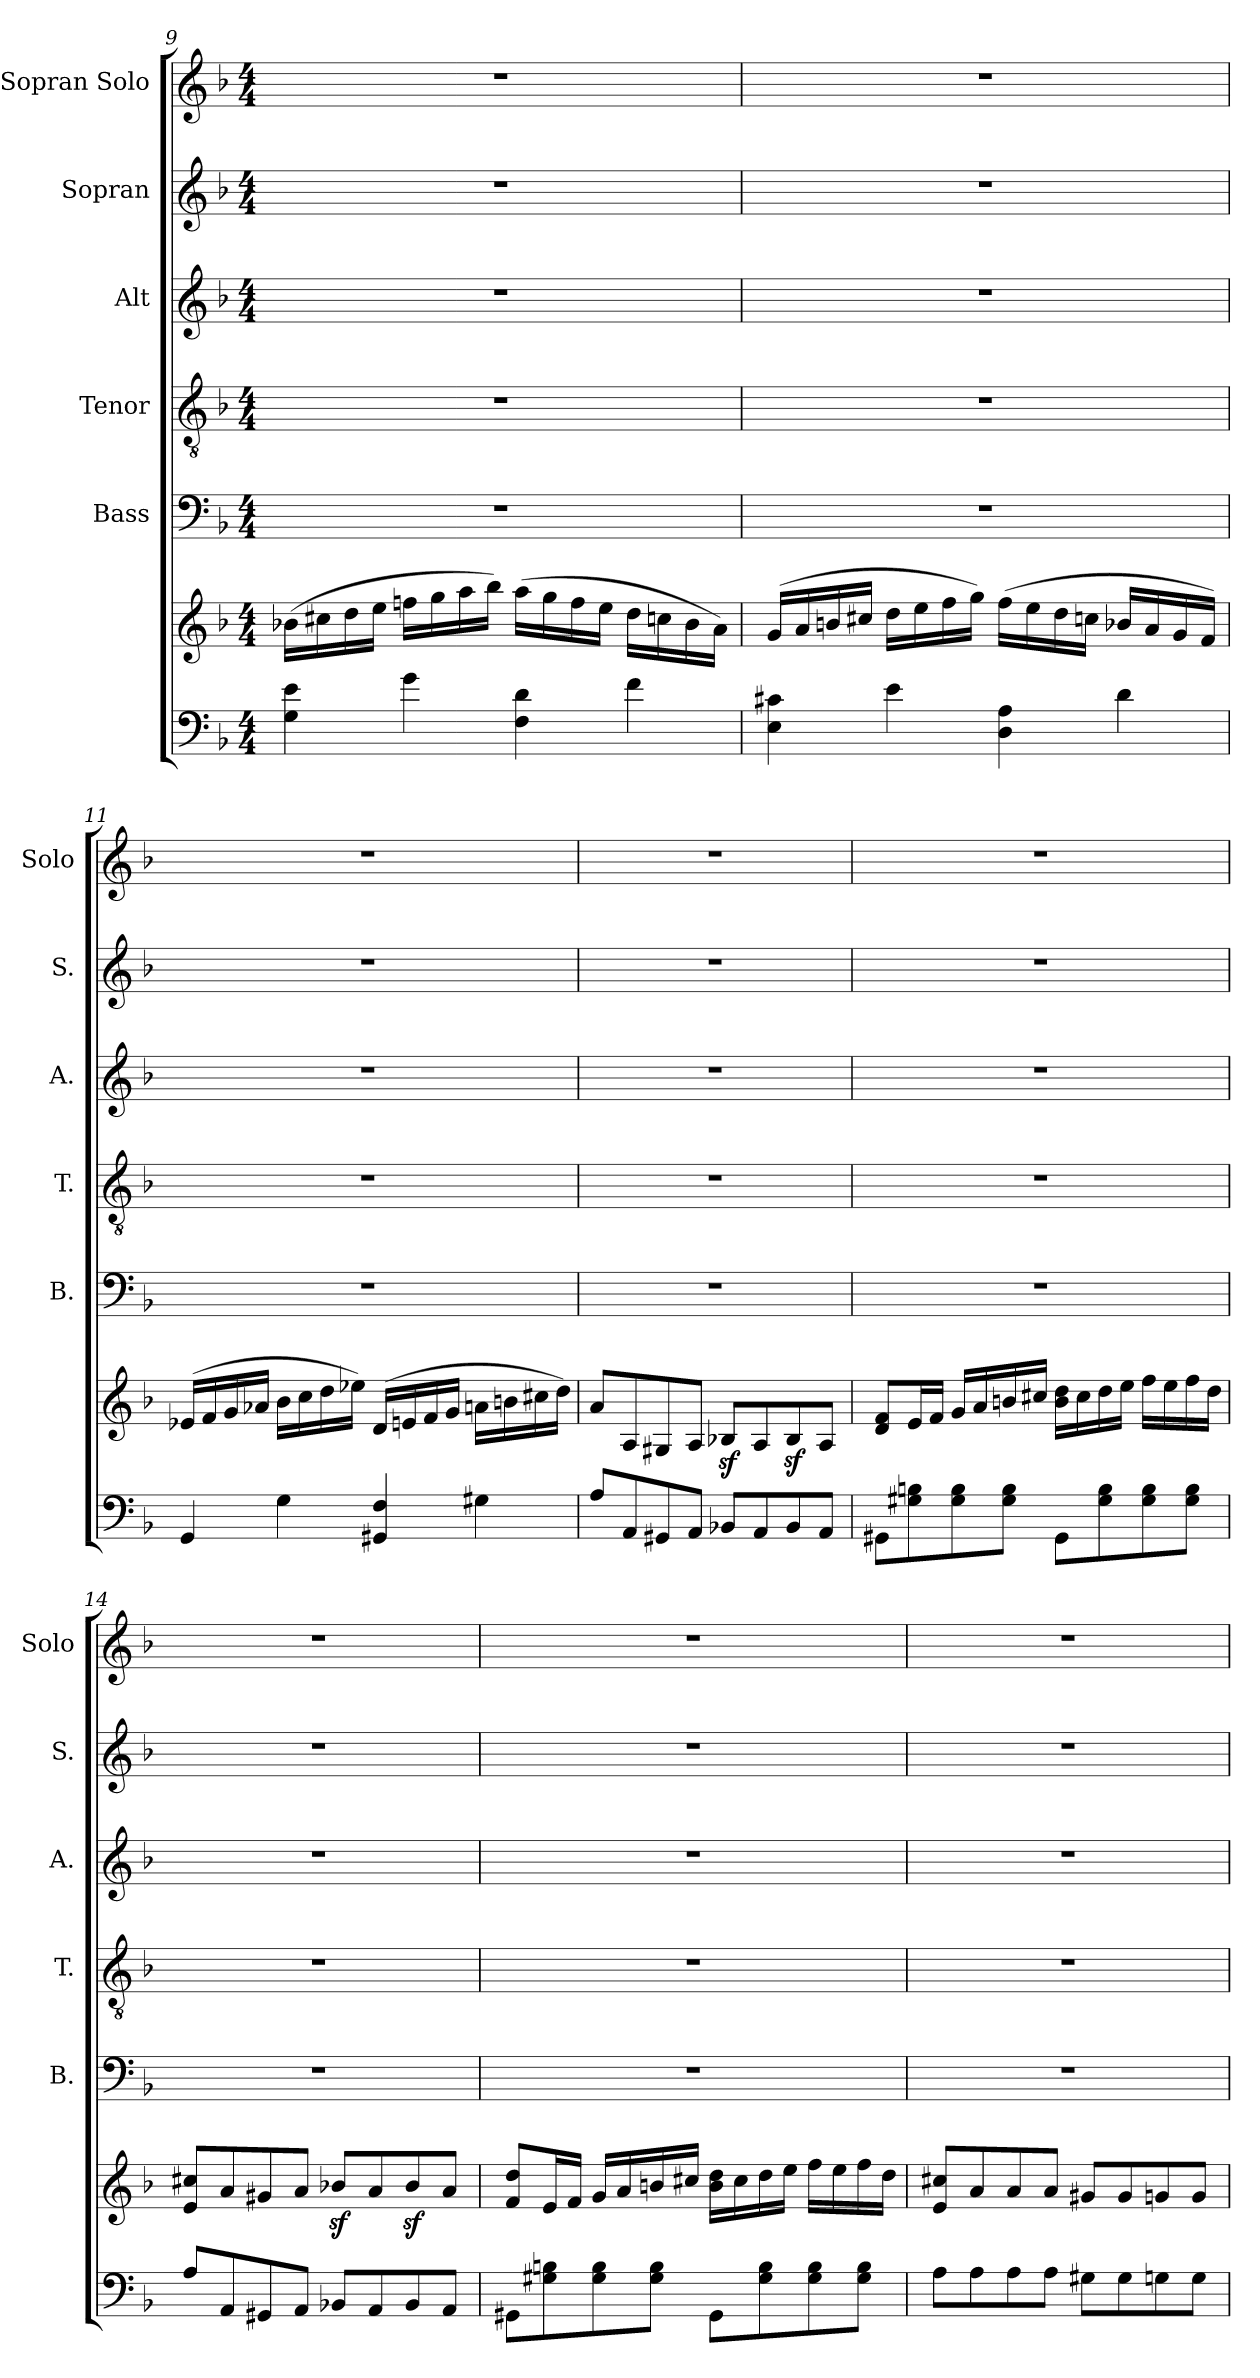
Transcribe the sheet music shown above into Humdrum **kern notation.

**kern	**kern	**kern	**kern	**kern	**kern	**kern
*part6	*part6	*part5	*part4	*part3	*part2	*part1
*staff7	*staff6	*staff5	*staff4	*staff3	*staff2	*staff1
*	*	*I"Bass	*I"Tenor	*I"Alt	*I"Sopran	*I"Sopran Solo
*	*	*I'B.	*I'T.	*I'A.	*I'S.	*I'Solo
*clefF4	*clefG2	*clefF4	*clefGv2	*clefG2	*clefG2	*clefG2
*k[b-]	*k[b-]	*k[b-]	*k[b-]	*k[b-]	*k[b-]	*k[b-]
*F:	*F:	*F:	*F:	*F:	*F:	*F:
*M4/4	*M4/4	*M4/4	*M4/4	*M4/4	*M4/4	*M4/4
=9	=9	=9	=9	=9	=9	=9
4G\ 4e\	(>16b-X\LL	1r	1r	1r	1r	1r
.	16cc#X\	.	.	.	.	.
.	16dd\	.	.	.	.	.
.	16ee\JJ	.	.	.	.	.
4g\	16ffn\LL	.	.	.	.	.
.	16gg\	.	.	.	.	.
.	16aa\	.	.	.	.	.
.	16bb-\JJ)	.	.	.	.	.
4F\ 4d\	(>16aa\LL	.	.	.	.	.
.	16gg\	.	.	.	.	.
.	16ff\	.	.	.	.	.
.	16ee\JJ	.	.	.	.	.
4f\	16dd\LL	.	.	.	.	.
.	16ccn\	.	.	.	.	.
.	16b-\	.	.	.	.	.
.	16a\JJ)	.	.	.	.	.
!!LO:LB:g=z
=10	=10	=10	=10	=10	=10	=10
4E\ 4c#X\	(>16g/LL	1r	1r	1r	1r	1r
.	16a/	.	.	.	.	.
.	16bn/	.	.	.	.	.
.	16cc#X/JJ	.	.	.	.	.
4e\	16dd\LL	.	.	.	.	.
.	16ee\	.	.	.	.	.
.	16ff\	.	.	.	.	.
.	16gg\JJ)	.	.	.	.	.
4D\ 4A\	(>16ff\LL	.	.	.	.	.
.	16ee\	.	.	.	.	.
.	16dd\	.	.	.	.	.
.	16ccn\JJ	.	.	.	.	.
4d\	16b-X/LL	.	.	.	.	.
.	16a/	.	.	.	.	.
.	16g/	.	.	.	.	.
.	16f/JJ)	.	.	.	.	.
=11	=11	=11	=11	=11	=11	=11
4GG/	(>16e-X/LL	1r	1r	1r	1r	1r
.	16f/	.	.	.	.	.
.	16g/	.	.	.	.	.
.	16a-X/JJ	.	.	.	.	.
4G\	16b-\LL	.	.	.	.	.
.	16cc\	.	.	.	.	.
.	16dd\	.	.	.	.	.
.	16ee-X\JJ)	.	.	.	.	.
4GG#X/ 4F/	(>16d/LL	.	.	.	.	.
.	16en/	.	.	.	.	.
.	16f/	.	.	.	.	.
.	16g/JJ	.	.	.	.	.
4G#X\	16an\LL	.	.	.	.	.
.	16bn\	.	.	.	.	.
.	16cc#X\	.	.	.	.	.
.	16dd\JJ)	.	.	.	.	.
=12	=12	=12	=12	=12	=12	=12
8A/L	8a/L	1r	1r	1r	1r	1r
8AA/	8A/	.	.	.	.	.
8GG#X/	8G#X/	.	.	.	.	.
8AA/J	8A/J	.	.	.	.	.
8BB-X/L	8B-Xz</L	.	.	.	.	.
8AA/	8A/	.	.	.	.	.
8BB-/	8B-z</	.	.	.	.	.
8AA/J	8A/J	.	.	.	.	.
!!LO:PB:g=z
=13	=13	=13	=13	=13	=13	=13
8GG#X\L	8d/ 8f/L	1r	1r	1r	1r	1r
8G#X\ 8Bn\	16e/L	.	.	.	.	.
.	16f/JJ	.	.	.	.	.
8G#\ 8B\	16g/LL	.	.	.	.	.
.	16a/	.	.	.	.	.
8G#\ 8B\J	16bn/	.	.	.	.	.
.	16cc#X/JJ	.	.	.	.	.
8GG#\L	16b\ 16dd\LL	.	.	.	.	.
.	16cc#\	.	.	.	.	.
8G#\ 8B\	16dd\	.	.	.	.	.
.	16ee\JJ	.	.	.	.	.
8G#\ 8B\	16ff\LL	.	.	.	.	.
.	16ee\	.	.	.	.	.
8G#\ 8B\J	16ff\	.	.	.	.	.
.	16dd\JJ	.	.	.	.	.
=14	=14	=14	=14	=14	=14	=14
8A/L	8e/ 8cc#X/L	1r	1r	1r	1r	1r
8AA/	8a/	.	.	.	.	.
8GG#X/	8g#X/	.	.	.	.	.
8AA/J	8a/J	.	.	.	.	.
8BB-X/L	8b-Xz</L	.	.	.	.	.
8AA/	8a/	.	.	.	.	.
8BB-/	8b-z</	.	.	.	.	.
8AA/J	8a/J	.	.	.	.	.
=15	=15	=15	=15	=15	=15	=15
8GG#X\L	8f/ 8dd/L	1r	1r	1r	1r	1r
8G#X\ 8Bn\	16e/L	.	.	.	.	.
.	16f/JJ	.	.	.	.	.
8G#\ 8B\	16g/LL	.	.	.	.	.
.	16a/	.	.	.	.	.
8G#\ 8B\J	16bn/	.	.	.	.	.
.	16cc#X/JJ	.	.	.	.	.
8GG#\L	16b\ 16dd\LL	.	.	.	.	.
.	16cc#\	.	.	.	.	.
8G#\ 8B\	16dd\	.	.	.	.	.
.	16ee\JJ	.	.	.	.	.
8G#\ 8B\	16ff\LL	.	.	.	.	.
.	16ee\	.	.	.	.	.
8G#\ 8B\J	16ff\	.	.	.	.	.
.	16dd\JJ	.	.	.	.	.
!!LO:LB:g=z
=16	=16	=16	=16	=16	=16	=16
8A\L	8e/ 8cc#X/L	1r	1r	1r	1r	1r
8A\	8a/	.	.	.	.	.
8A\	8a/	.	.	.	.	.
8A\J	8a/J	.	.	.	.	.
8G#X\L	8g#X/L	.	.	.	.	.
8G#\	8g#/	.	.	.	.	.
8Gn\	8gn/	.	.	.	.	.
8G\J	8g/J	.	.	.	.	.
=	=	=	=	=	=	=
*-	*-	*-	*-	*-	*-	*-
